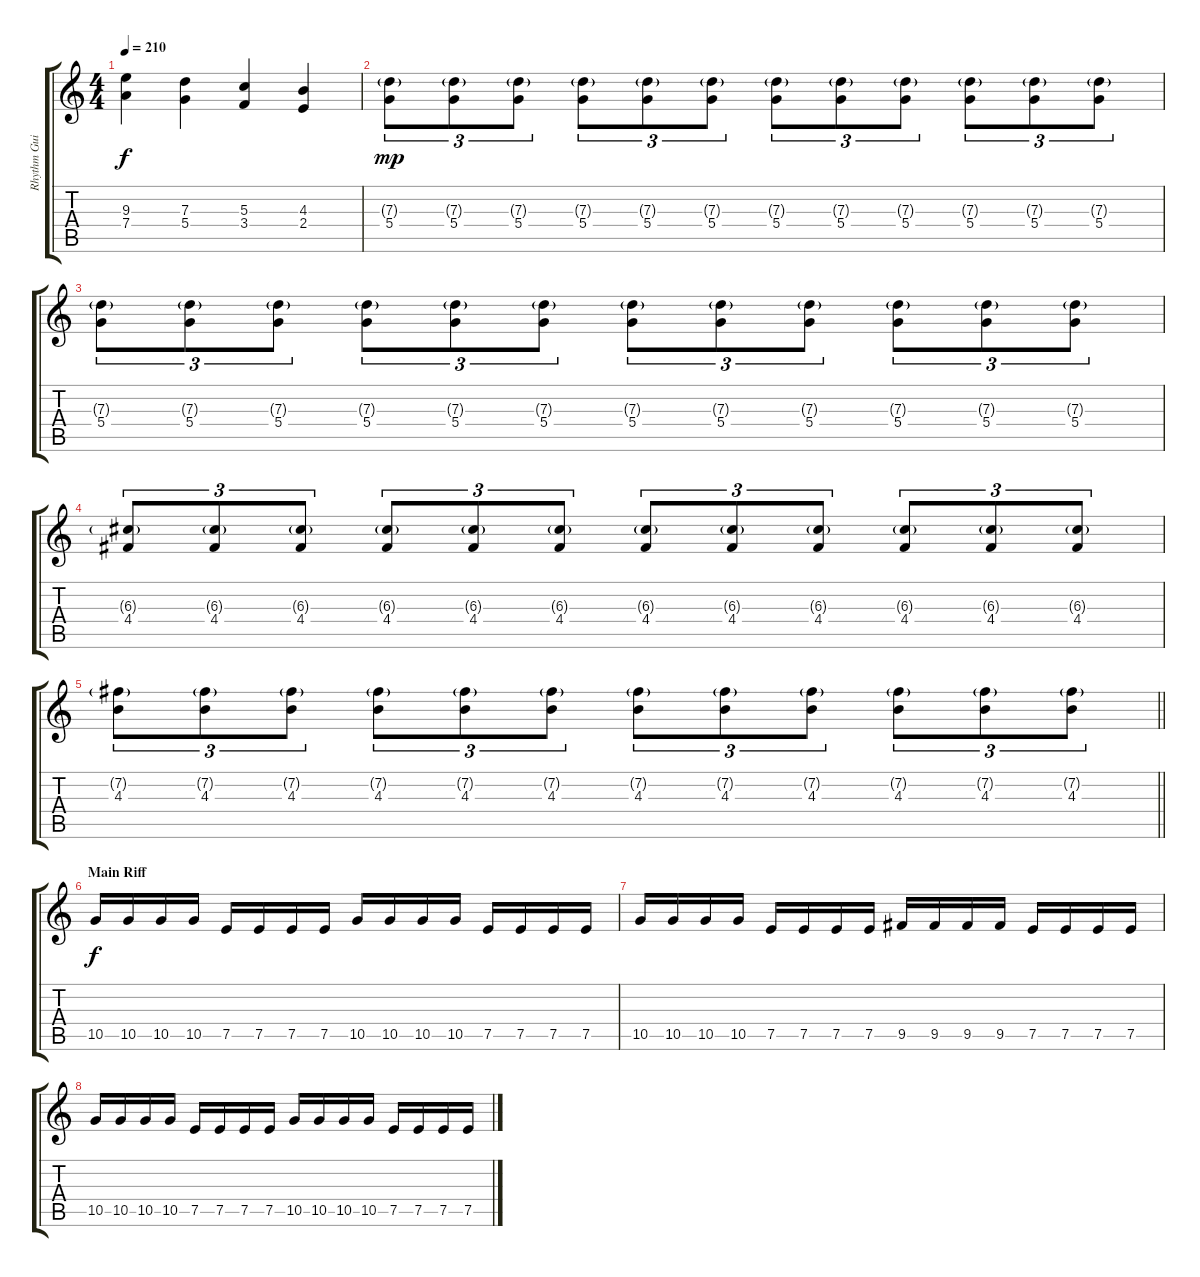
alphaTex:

\track ("Rhythm Guitar" "Rhythm Gui") {instrument distortionguitar}
\staff {score tabs}
\tuning (E4 B3 G3 D3 A2 E2) {hide}
\ts (4 4)
\tempo 210
\clef g2
\ks c
(9.3 7.4).4{dy f} (7.3 5.4).4 (5.3 3.4).4 (4.3 2.4).4 |
(7.3{g} 5.4).8{tu (3 2) dy mp} (7.3{g} 5.4).8{tu (3 2)} (7.3{g} 5.4).8{tu (3 2)} (7.3{g} 5.4).8{tu (3 2)} (7.3{g} 5.4).8{tu (3 2)} (7.3{g} 5.4).8{tu (3 2)} (7.3{g} 5.4).8{tu (3 2)} (7.3{g} 5.4).8{tu (3 2)} (7.3{g} 5.4).8{tu (3 2)} (7.3{g} 5.4).8{tu (3 2)} (7.3{g} 5.4).8{tu (3 2)} (7.3{g} 5.4).8{tu (3 2)} |
(7.3{g} 5.4).8{tu (3 2)} (7.3{g} 5.4).8{tu (3 2)} (7.3{g} 5.4).8{tu (3 2)} (7.3{g} 5.4).8{tu (3 2)} (7.3{g} 5.4).8{tu (3 2)} (7.3{g} 5.4).8{tu (3 2)} (7.3{g} 5.4).8{tu (3 2)} (7.3{g} 5.4).8{tu (3 2)} (7.3{g} 5.4).8{tu (3 2)} (7.3{g} 5.4).8{tu (3 2)} (7.3{g} 5.4).8{tu (3 2)} (7.3{g} 5.4).8{tu (3 2)} |
(6.3{g} 4.4).8{tu (3 2)} (6.3{g} 4.4).8{tu (3 2)} (6.3{g} 4.4).8{tu (3 2)} (6.3{g} 4.4).8{tu (3 2)} (6.3{g} 4.4).8{tu (3 2)} (6.3{g} 4.4).8{tu (3 2)} (6.3{g} 4.4).8{tu (3 2)} (6.3{g} 4.4).8{tu (3 2)} (6.3{g} 4.4).8{tu (3 2)} (6.3{g} 4.4).8{tu (3 2)} (6.3{g} 4.4).8{tu (3 2)} (6.3{g} 4.4).8{tu (3 2)} |
\barLineRight lightlight
(7.2{g} 4.3).8{tu (3 2)} (7.2{g} 4.3).8{tu (3 2)} (7.2{g} 4.3).8{tu (3 2)} (7.2{g} 4.3).8{tu (3 2)} (7.2{g} 4.3).8{tu (3 2)} (7.2{g} 4.3).8{tu (3 2)} (7.2{g} 4.3).8{tu (3 2)} (7.2{g} 4.3).8{tu (3 2)} (7.2{g} 4.3).8{tu (3 2)} (7.2{g} 4.3).8{tu (3 2)} (7.2{g} 4.3).8{tu (3 2)} (7.2{g} 4.3).8{tu (3 2)} |
\section ("" "Main Riff")
10.5.16{dy f} 10.5.16 10.5.16 10.5.16 7.5.16 7.5.16 7.5.16 7.5.16 10.5.16 10.5.16 10.5.16 10.5.16 7.5.16 7.5.16 7.5.16 7.5.16 |
10.5.16 10.5.16 10.5.16 10.5.16 7.5.16 7.5.16 7.5.16 7.5.16 9.5.16 9.5.16 9.5.16 9.5.16 7.5.16 7.5.16 7.5.16 7.5.16 |
10.5.16 10.5.16 10.5.16 10.5.16 7.5.16 7.5.16 7.5.16 7.5.16 10.5.16 10.5.16 10.5.16 10.5.16 7.5.16 7.5.16 7.5.16 7.5.16
